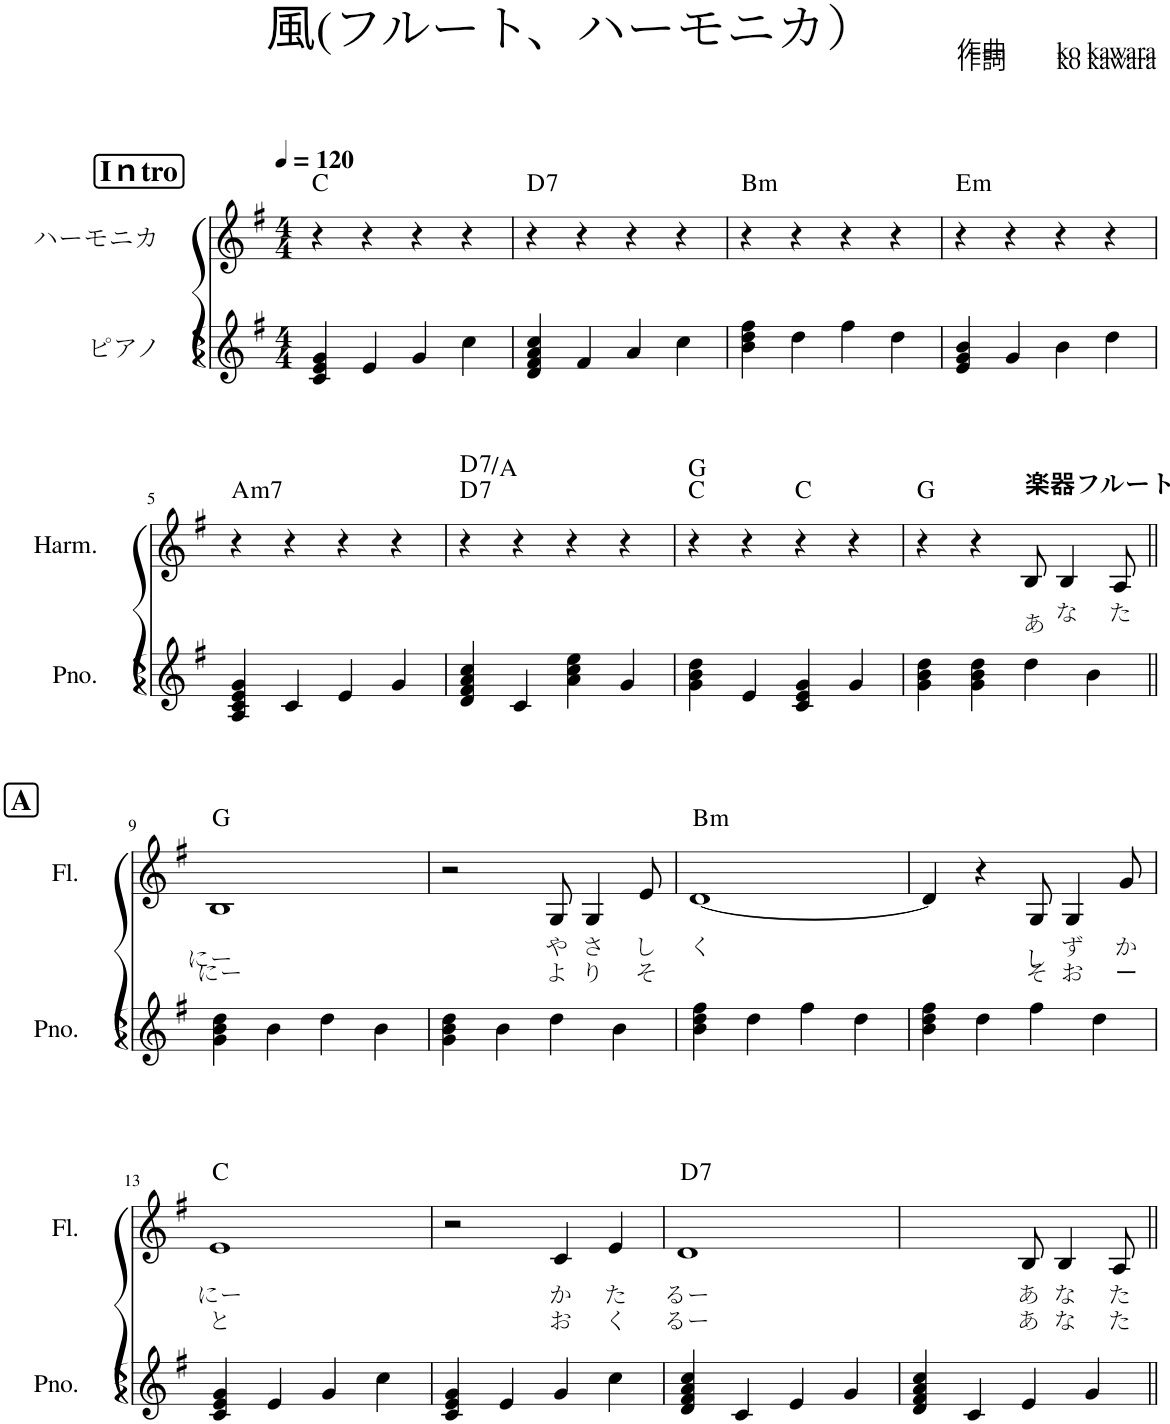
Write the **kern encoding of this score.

**kern	**kern	**text	**text	**harte
*part2	*part1	*part1	*part1	*part1
*staff2	*staff1	*staff1	*staff1	*
*I"ピアノ	*I"ハーモニカ	*	*	*
*clefG2	*clefG2	*	*	*
*k[f#]	*k[f#]	*	*	*
*M4/4	*M4/4	*	*	*
*MM120	*MM120	*	*	*
!!LO:REH:place=s1:a:B:cj:fs=14:t=Iｎtro
=1	=1	=1	=1	=1
4c/ 4e/ 4g/	4r	.	.	C:maj
4e/	4r	.	.	.
4g/	4r	.	.	.
4cc\	4r	.	.	.
=2	=2	=2	=2	=2
!	!	!	!	!LO:H:kt=7
4d/ 4f#/ 4a/ 4cc/	4r	.	.	D:7
4f#/	4r	.	.	.
4a/	4r	.	.	.
4cc\	4r	.	.	.
=3	=3	=3	=3	=3
!	!	!	!	!LO:H:kt=m
4b\ 4dd\ 4ff#\	4r	.	.	B:min
4dd\	4r	.	.	.
4ff#\	4r	.	.	.
4dd\	4r	.	.	.
=4	=4	=4	=4	=4
!	!	!	!	!LO:H:kt=m
4e/ 4g/ 4b/	4r	.	.	E:min
4g/	4r	.	.	.
4b\	4r	.	.	.
4dd\	4r	.	.	.
!!LO:LB:g=z
=5	=5	=5	=5	=5
!	!	!	!	!LO:H:kt=m7
4A/ 4c/ 4e/ 4g/	4r	.	.	A:min7
4c/	4r	.	.	.
4e/	4r	.	.	.
4g/	4r	.	.	.
=6	=6	=6	=6	=6
!	!	!	!	!LO:H:n=1:kt=7
!	!	!	!	!LO:H:n=2:kt=7
4d/ 4f#/ 4a/ 4cc/	4r	.	.	D:7 D:7/5
4c/	4r	.	.	.
4a\ 4cc\ 4ee\	4r	.	.	.
4g/	4r	.	.	.
=7	=7	=7	=7	=7
4g\ 4b\ 4dd\	4r	.	.	C:maj G:maj
4e/	4r	.	.	.
4c/ 4e/ 4g/	4r	.	.	C:maj
4g/	4r	.	.	.
=8	=8	=8	=8	=8
4g\ 4b\ 4dd\	4r	.	.	G:maj
4g\ 4b\ 4dd\	4r	.	.	.
!	!LO:TX:a:B:t=楽器フルート	!	!	!
!	!	!LO:LY:b	!	!
4dd\	8B/	あ	.	.
!	!	!LO:LY:b	!	!
.	4B/	な	.	.
4b\	.	.	.	.
!	!	!LO:LY:b	!	!
.	8A/	た	.	.
!!LO:LB:g=z
!!LO:REH:place=s1:a:B:cj:fs=14:t=A
=9||	=9||	=9||	=9||	=9||
*k[f#]	*k[f#]	*	*	*
!	!	!LO:LY:b	!LO:LY:b	!
4g\ 4b\ 4dd\	1B	にー	にー	G:maj
4b\	.	.	.	.
4dd\	.	.	.	.
4b\	.	.	.	.
=10	=10	=10	=10	=10
4g\ 4b\ 4dd\	2r	.	.	.
4b\	.	.	.	.
!	!	!LO:LY:b	!LO:LY:b	!
4dd\	8G/	や	よ	.
!	!	!LO:LY:b	!LO:LY:b	!
.	4G/	さ	り	.
4b\	.	.	.	.
!	!	!LO:LY:b	!LO:LY:b	!
.	8e/	し	そ	.
=11	=11	=11	=11	=11
!	!	!LO:LY:b	!	!LO:H:kt=m
4b\ 4dd\ 4ff#\	[1d	く	.	B:min
4dd\	.	.	.	.
4ff#\	.	.	.	.
4dd\	.	.	.	.
=12	=12	=12	=12	=12
4b\ 4dd\ 4ff#\	4d/]	.	.	.
4dd\	4r	.	.	.
!	!	!LO:LY:b	!LO:LY:b	!
4ff#\	8G/	し	そ	.
!	!	!LO:LY:b	!LO:LY:b	!
.	4G/	ず	お	.
4dd\	.	.	.	.
!	!	!LO:LY:b	!LO:LY:b	!
.	8g/	か	ー	.
!!LO:LB:g=z
=13	=13	=13	=13	=13
!	!	!LO:LY:b	!LO:LY:b	!
4c/ 4e/ 4g/	1e	にー	と	C:maj
4e/	.	.	.	.
4g/	.	.	.	.
4cc\	.	.	.	.
=14	=14	=14	=14	=14
4c/ 4e/ 4g/	2r	.	.	.
4e/	.	.	.	.
!	!	!LO:LY:b	!LO:LY:b	!
4g/	4c/	か	お	.
!	!	!LO:LY:b	!LO:LY:b	!
4cc\	4e/	た	く	.
=15	=15	=15	=15	=15
!	!	!LO:LY:b	!LO:LY:b	!LO:H:kt=7
4d/ 4f#/ 4a/ 4cc/	1d	るー	るー	D:7
4c/	.	.	.	.
4e/	.	.	.	.
4g/	.	.	.	.
=16	=16	=16	=16	=16
4d/ 4f#/ 4a/ 4cc/	2ryy	.	.	.
4c/	.	.	.	.
!	!	!LO:LY:b	!LO:LY:b	!
4e/	8B/	あ	あ	.
!	!	!LO:LY:b	!LO:LY:b	!
.	4B/	な	な	.
4g/	.	.	.	.
!	!	!LO:LY:b	!LO:LY:b	!
.	8A/	た	た	.
=||	=||	=||	=||	=||
*-	*-	*-	*-	*-
